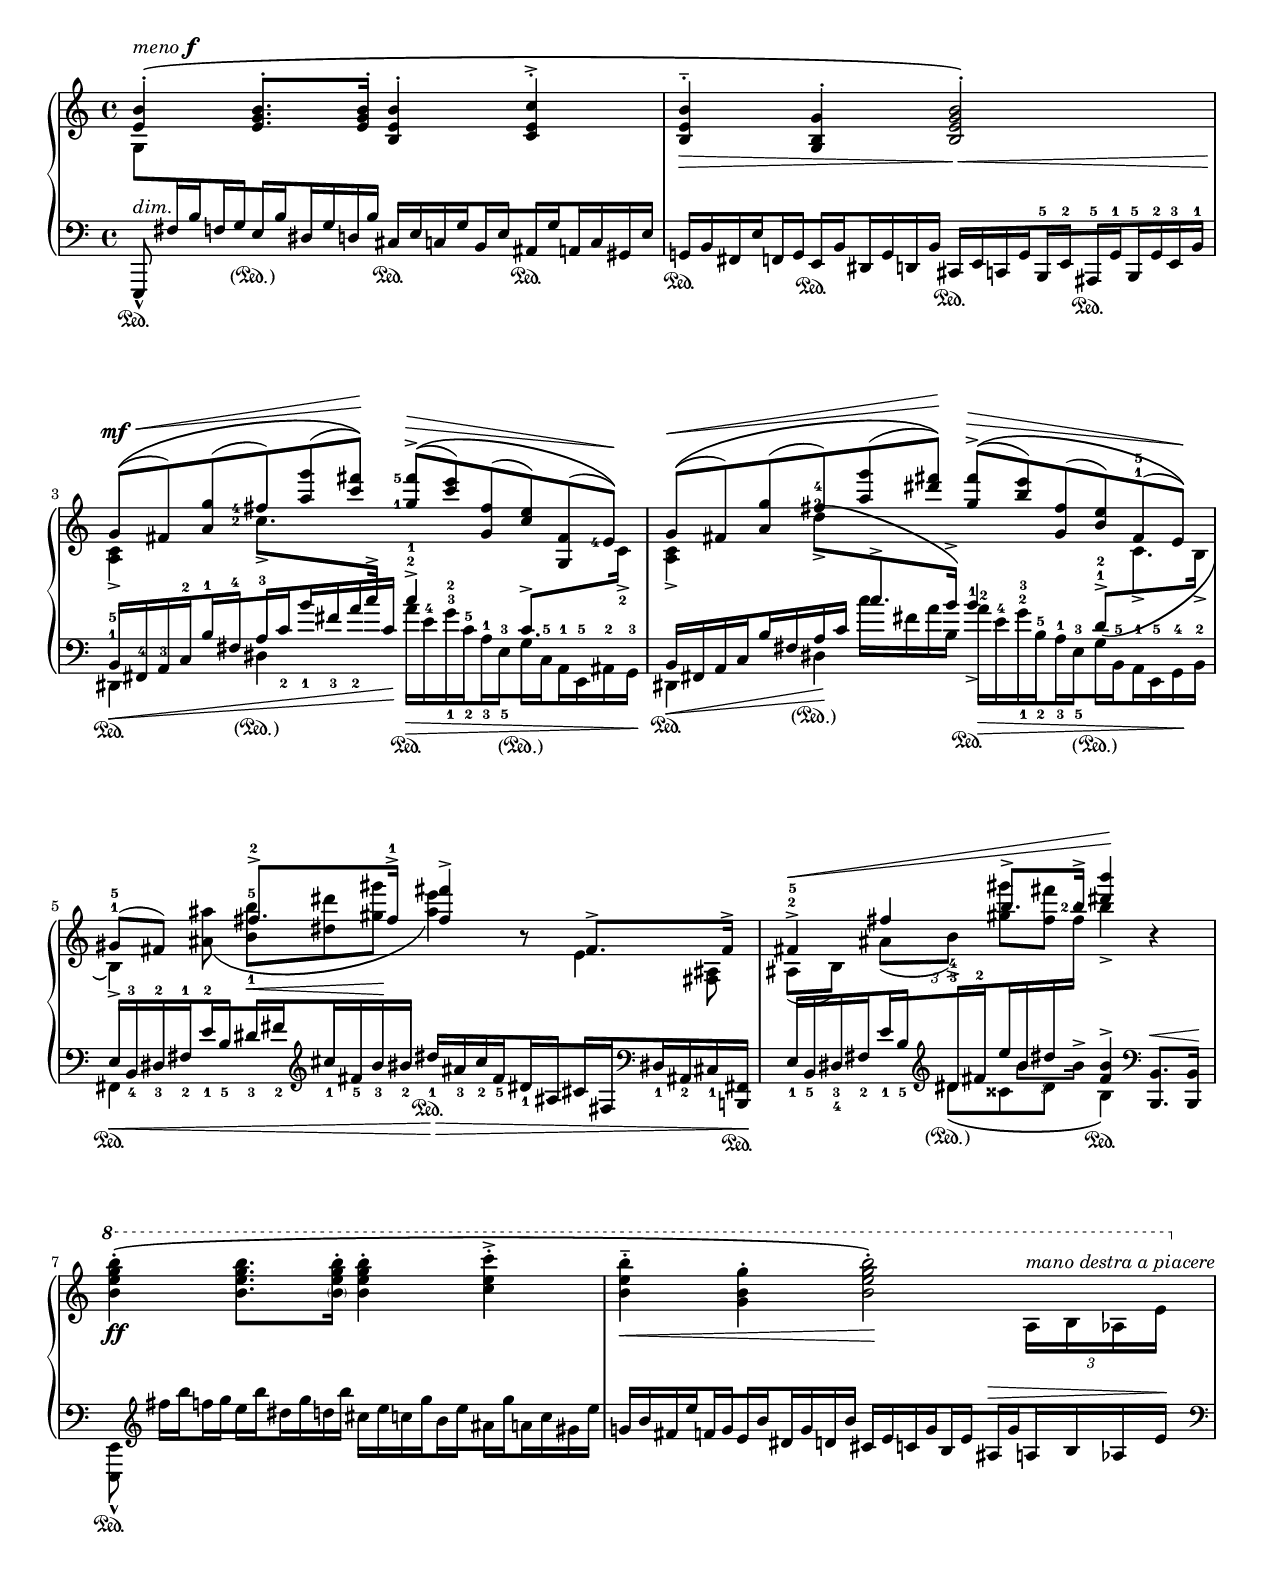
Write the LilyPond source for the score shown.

\version "2.18.0"

\header {
  % Remove default LilyPond tagline
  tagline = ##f
}
 #(set-global-staff-size 16.5)
\paper {
  #(set-paper-size "letter" )
   indent = 0\cm 
    system-system-spacing #'padding = #9
}

global = {
  \key a \minor
  \time 4/4
}

rightOne = \relative c'' {
  \global
  % Music follows here.
  <e, b'>4-\staccato\(^\markup{ \italic"meno" \dynamic {
    f
  }} <e g b>8.-. q16\staccato <b e b'>4-. <c e c'>4-.\accent <b e b'>4-.--\> <g b g'>4-. <b e g b>2-.\<\) %\bar 2
\omit TupletBracket\omit TupletNumber\tuplet 3/2{ \once\override Beam #'positions = #'(6 . 10) \once\override Hairpin #'rotation = #'(7 0 0) \once \override DynamicText #'extra-offset = #'( 0.0 . -2.0 ) g'8[(\(\!^\mf^\<  fis) <a g'>(\once\set fingeringOrientations = #'(left)  <fis'-4>) <a g'>( <c fis>])\)\!}\times 2/3{ \set fingeringOrientations = #'(left) \once\override Hairpin #'rotation = #'(-7 0 0)   <g-1 fis'-5>[\accent(\(^\> <c e>) <g, fis'>( <c e>) <g, fis'>(  <e'-4>)\)\!]} %\bar 3 
\once\override Beam #'positions = #'(6 . 10)  \tuplet 3/2{ \once\override Hairpin #'rotation = #'(7 0 0)  g8[(\(^\<  fis) <a g'>( fis'-\tweak #'X-offset #0 -\tweak #'Y-offset #2 -2 -\tweak #'X-offset #0 -\tweak #'Y-offset #4 -4) <a g'>( <dis fis>]\!)\)}\times 2/3{ \once\override Hairpin #'rotation = #'(-7 0 0)  <g, fis'>^\>[\accent(\( <b e>) <g, fis'>( <b e>) fis^1^5(  e)\)\!]} %\bar 4 
\tuplet 3/2{gis8^1^5 ( fis) s } fis'8.-2\accent fis16-1\accent \tuplet 3/2{ <fis fis'>4\accent b,8\rest} fis8.\accent fis16\accent \tuplet 3/2 {\once\override Hairpin #'rotation = #'(7 0 0)  fis4^\<^2^5^\accent fis'4 b8.\accent <b-2>16\accent} <dis b'>4 \! b,4\rest %bar6
\stemDown \ottava 1 <b' e g b>4-._\ff\( q8.  <\parenthesize b e g b>16-. <b e g b>4-. 
\once \override Script.avoid-slur = #'inside <c e c'>4-.\accent <b e b'>4-.--\< <g b g'>4-. <b e g b>2-.\! \) 

}

rightTwo = \relative c'' {
  \global
  % Music follows here.
  s1*2 %\bar 2
\omit TupletNumber\omit TupletBracket  <a, c>4\accent \once\set fingeringOrientations = #'(left) <c'-2>8.\accent \change Staff = "left" \stemUp c16^\accent c4^2^1^\accent c,8.^\accent \change Staff = "right" \stemDown c16_2\accent %\bar3
  <a c>4\accent \tuplet 3/2{ d'8\accent^\( \change Staff = "left" \stemUp c8.^\accent b16^\accent\)} b4^1\accent \tuplet 3/2 {d,8^1^2^\accent\( \change Staff = "right" \stemDown c8.\accent b16\accent}%bar 4
 \tuplet 3/2{ b4\accent\) <ais' ais'>8\(}\tuplet 3/2{ <b-1 b'-5>8 _\< < dis dis'>8 <gis gis'>8\! }\tuplet 3/2{<ais e'>4\) s8} \tuplet 3/2{e,4 <fis, ais>8} \tuplet 3/2{ ais[( b)]  ais'[( b\accent)] <gis' gis'>8 <fis fis'>8} b4\accent s4
}

leftOne = \relative c' {
  \global
  % Music follows here.
  \set Timing.beamExceptions = #'()
\set subdivideBeams = ##t
\set baseMoment = #(ly:make-moment 1/6)
\set beatStructure = #'( 3 3 )
  
\omit TupletBracket\omit TupletNumber\tuplet 3/2{ \change Staff = "right" \stemDown \once \override Beam #'positions = #'( -8.0 . -9.0 ) g8[ \change Staff = "left" \stemUp fis16 \set stemRightBeamCount = #1 b  \set stemLeftBeamCount = #1 f  \once \override Stem.beaming = #(cons (list 1 0) (list 1)) g \once \override Stem.beaming = #(cons (list 0) (list -1 0))  }\tuplet 3/2{ \once \override Staff.SustainPedal.stencil =
  	#(lambda (grob) (grob-interpret-markup grob 
  	(markup #:concat ( "(" #:musicglyph "pedal.Ped"".)"))))} \tuplet 3/2{ \once \override Beam #'positions = #'( 6.0 . 5.0 )   e\sustainOn \set stemRightBeamCount = #1 b' \set stemLeftBeamCount = #1 dis, g d b']}
 \once \override Beam #'positions = #'(4 . 4) \tuplet 3/2{ cis,16[ \sustainOn e c \set stemRightBeamCount = #1 g' \set stemLeftBeamCount = #1 b, \once \override Stem.beaming = #(cons (list 1 0) (list 1)) e \once \override Stem.beaming = #(cons (list 0) (list -1 0))}\tuplet 3/2{ ais,\sustainOn \set stemRightBeamCount = #1 g' \set stemLeftBeamCount = #1 a, c gis e']}%b1
\tuplet 3/2{g,!16\sustainOn[ b fis e' f, \once \override Stem.beaming = #(cons (list 1 0) (list 1)) g \once \override Stem.beaming = #(cons (list 0) (list -1 0)) e\sustainOn b' dis, g d b']}\tuplet 3/2{ cis,16\sustainOn[ e c g' b,^5 \once \override Stem.beaming = #(cons (list 1 0) (list 1)) e^2 \once \override Stem.beaming = #(cons (list 0) (list -1 0)) ais,^5\sustainOn g'^1 b,^5 g'^2 e^3 b'^1]}
\tuplet 3/2{\once\override Beam #'positions = #'(6 . 9) \once\override Hairpin #'rotation = #'(5 -1 0) b16_\<-\tweak #'X-offset #0 -\tweak #'Y-offset #2 -1 -\tweak #'X-offset #0 -\tweak #'Y-offset #4 -5[ fis-\tweak #'Y-offset #0 ^4 a-\tweak #'Y-offset #0 ^3 c^2 b'^1 \once \override Stem.beaming = #(cons (list 1 0) (list 1)) fis^4 \once \override Stem.beaming = #(cons (list 0) (list -1 0)) \once \override Stem.beaming = #(cons (list 0) (list -1 0)) a^3 c_2 b'_1 fis_3 a_2 c,]\!}\stemDown \tuplet 3/2{a'16_\>[\sustainOn e^4 g^3^2_1 c,^5_2 a^1_3 \once \override Stem.beaming = #(cons (list 1 0) (list 1)) e^3_5 \once \override Stem.beaming = #(cons (list 0) (list -1 0))  \once \override Staff.SustainPedal.stencil =
  	#(lambda (grob) (grob-interpret-markup grob 
  	(markup #:concat ( "(" #:musicglyph "pedal.Ped"".)")))) g\sustainOn c,^5 a^1 e^5 ais^2 g^3\!]}
\tuplet 3/2{\stemUp b16[ fis a c b' fis a c] \stemDown c'[ fis, a b,]} \tuplet 3/2{a'16^2_\>[\sustainOn e^4 g^2^3_1 b,_2^5 a^1_3 \once \override Stem.beaming = #(cons (list 1 0) (list 1)) e^3_5 \once \override Stem.beaming = #(cons (list 0) (list -1 0)) \once \override Stem.beaming = #(cons (list 0) (list -1 0))  \once \override Staff.SustainPedal.stencil =
  	#(lambda (grob) (grob-interpret-markup grob 
  	(markup #:concat ( "(" #:musicglyph "pedal.Ped"".)")))) g\sustainOn b,^5 a^1 e^5  g^4 \! b^2]} %\bar4
\tuplet 3/2{\stemUp e16_\<[ b_4^3 dis_3^2 fis_2^1 e'_1^2 \once \override Stem.beaming = #(cons (list 1 0) (list 1)) b_5  \once \override Stem.beaming = #(cons (list 0) (list -1 0))\once \override Stem.beaming = #(cons (list 0) (list -1 0)) \once \override Stem.beaming = #(cons (list 0) (list -1 0)) \once \override Stem.beaming = #(cons (list 0) (list -1 0)) dis_3  fis_2 \clef "treble" cis'_1 fis,_5 b_3 bis_2]}\tuplet 3/2{\stemUp  dis16_1_\>_\sustainOn[ ais_3 cis_2 fis,_5 dis_1 \once \override Stem.beaming = #(cons (list 1 0) (list 1))  ais \once \override Stem.beaming = #(cons (list 0) (list -1 0)) cis fis, \clef "bass" dis_1 ais_2 cis_1 <b,! fis'>\!\sustainOn]}%bar5
s1
\omit TupletBracket \tuplet 3/2{<e, e'>8_\marcato\sustainOn \clef "treble" \stemDown fis''''16[ b f \once \override Stem.beaming = #(cons (list 1 0) (list 1)) g \once \override Stem.beaming = #(cons (list 0) (list -1 0)) e b' dis, g d b']}\tuplet 3/2{ cis,[ e c g' b,\once \override Stem.beaming = #(cons (list 1 0) (list 1)) e \once \override Stem.beaming = #(cons (list 0) (list -1 0)) }\tuplet 3/2{ ais, g' a, c gis e']} \tuplet 3/2{ \stemUp g,!16[ b fis e' f, \once \override Stem.beaming = #(cons (list 1 0) (list 1)) g \once \override Stem.beaming = #(cons (list 0) (list -1 0)) \once \override Stem.beaming = #(cons (list 0) (list -1 0)) e b' dis, g d b']}\tuplet 3/2{   cis,16[ e c g' b, \once \override Stem.beaming = #(cons (list 1 0) (list 1)) e \once \override Stem.beaming = #(cons (list 0) (list -1 0)) ais,^\> g' a, b  aes e'\!]} \clef "bass"
}

leftTwo = \relative c' {
  \global
  % Music follows here.

  
\stemUp  e,,,8_\marcato\sustainOn^\markup \italic"dim." s8 s2. s1 %bar2
\stemDown dis'4\sustainOn  \once \override Staff.SustainPedal.stencil =
  	#(lambda (grob) (grob-interpret-markup grob 
  	(markup #:concat ( "(" #:musicglyph "pedal.Ped"".)"))))  dis'4-\tweak #'Y-offset #-6 \sustainOn  s2  \once\override Hairpin #'rotation = #'(7 -1 0) dis,4\sustainOn_\<  \once \override Staff.SustainPedal.stencil =
  	#(lambda (grob) (grob-interpret-markup grob 
  	(markup #:concat ( "(" #:musicglyph "pedal.Ped"".)")))) dis'4\sustainOn\! s2  %bar 4
fis,4\sustainOn s2.    <<{s4 \tuplet 3/2 {\stemDown\clef "treble" dis''8_\( cisis8 dis8}  b4\sustainOn\) s4}\\{s4 \times 2/3{ s8. \once\override Beam #'positions = #'(-1.45 . -1.45) \once \override Beam #'beam-thickness = #0.32   b'8 b16^\accent } s4}\\{ \set Timing.beamExceptions = #'()
\set subdivideBeams = ##t
\set baseMoment = #(ly:make-moment 1/6)
\set beatStructure = #'( 3 3 )   \tuplet 3/2{\stemUp  e,,16_1[ b_5 dis_3_4 fis_2 e'_1 \once \override Stem.beaming = #(cons (list 1 0) (list 1)) b_5 \once \override Stem.beaming = #(cons (list 0) (list -1 0)) \clef "treble" \once \override Staff.SustainPedal.stencil =
  	#(lambda (grob) (grob-interpret-markup grob 
 	(markup #:concat ( "(" #:musicglyph "pedal.Ped"".)")))) dis16^3 ^4\sustainOn fis^2 e' b dis \change Staff = "right" \stemDown <fis-1>16]} \change Staff = "left" \stemUp <fis, b>4\accent \clef "bass" <b,,, b'>8.^\< q16\! 
\omit TupletBracket}>> s8 s2.  s2. s8  \change Staff = "right"  \tuplet 3/2 {s8  a'''16^\markup\italic"mano destra a piacere" b aes e'}
}

\score {
  \new PianoStaff  \with {\override VerticalAxisGroup.staff-staff-spacing = #'((basic-distance . 15))}  <<
    \new Staff = "right" \with {
      midiInstrument = "acoustic grand"
    } << \rightOne \\ \rightTwo >>
    \new Staff = "left" \with {
      midiInstrument = "acoustic grand"
    } { \clef bass << \leftOne \\ \leftTwo >> }
  >>
  \layout {
 
}
  \midi {
    \context {
      \Score
      tempoWholesPerMinute = #(ly:make-moment 100 4)
    }
  }
}
